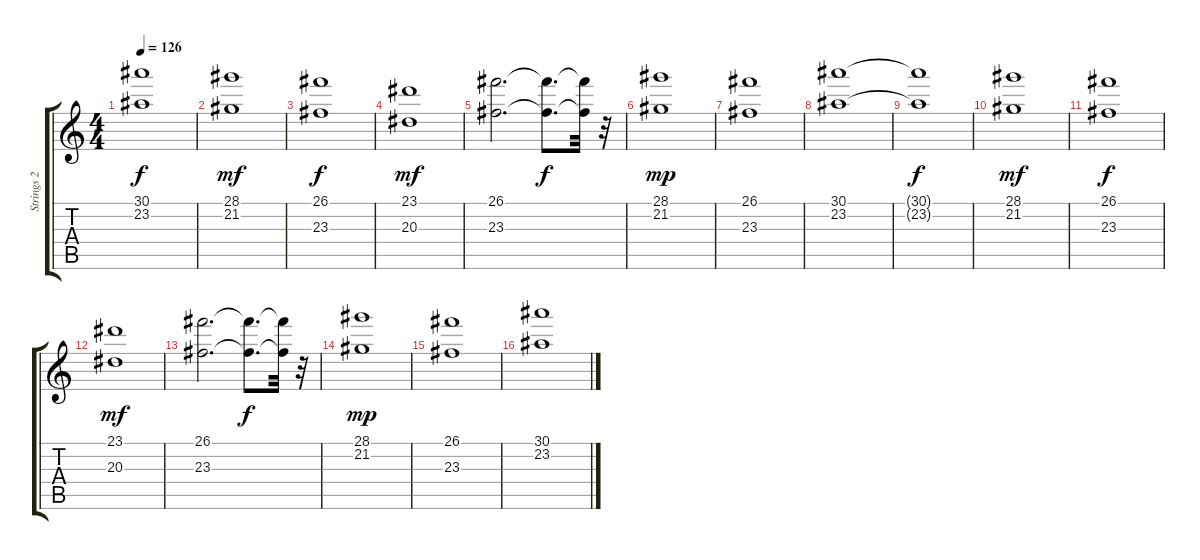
\track ("Strings 2" "Strings 2") {instrument stringensemble2}
\staff {score tabs}
\tuning (E4 B3 G3 D3 A2 E2) {hide}
\ts (4 4)
\tempo 126
\clef g2
\ks c
(30.1{t} 23.2{t}).1{dy f} |
(28.1 21.2).1{dy mf} |
(26.1 23.3).1{dy f} |
(23.1 20.3).1{dy mf} |
(26.1 23.3).2{d} (26.1{t} 23.3{t}).8{d dy f} (26.1{t} 23.3{t}).32 r.32 |
(28.1 21.2).1{dy mp} |
(26.1 23.3).1 |
(30.1 23.2).1 |
(30.1{t} 23.2{t}).1{dy f} |
(28.1 21.2).1{dy mf} |
(26.1 23.3).1{dy f} |
(23.1 20.3).1{dy mf} |
(26.1 23.3).2{d} (26.1{t} 23.3{t}).8{d dy f} (26.1{t} 23.3{t}).32 r.32 |
(28.1 21.2).1{dy mp} |
(26.1 23.3).1 |
(30.1 23.2).1
